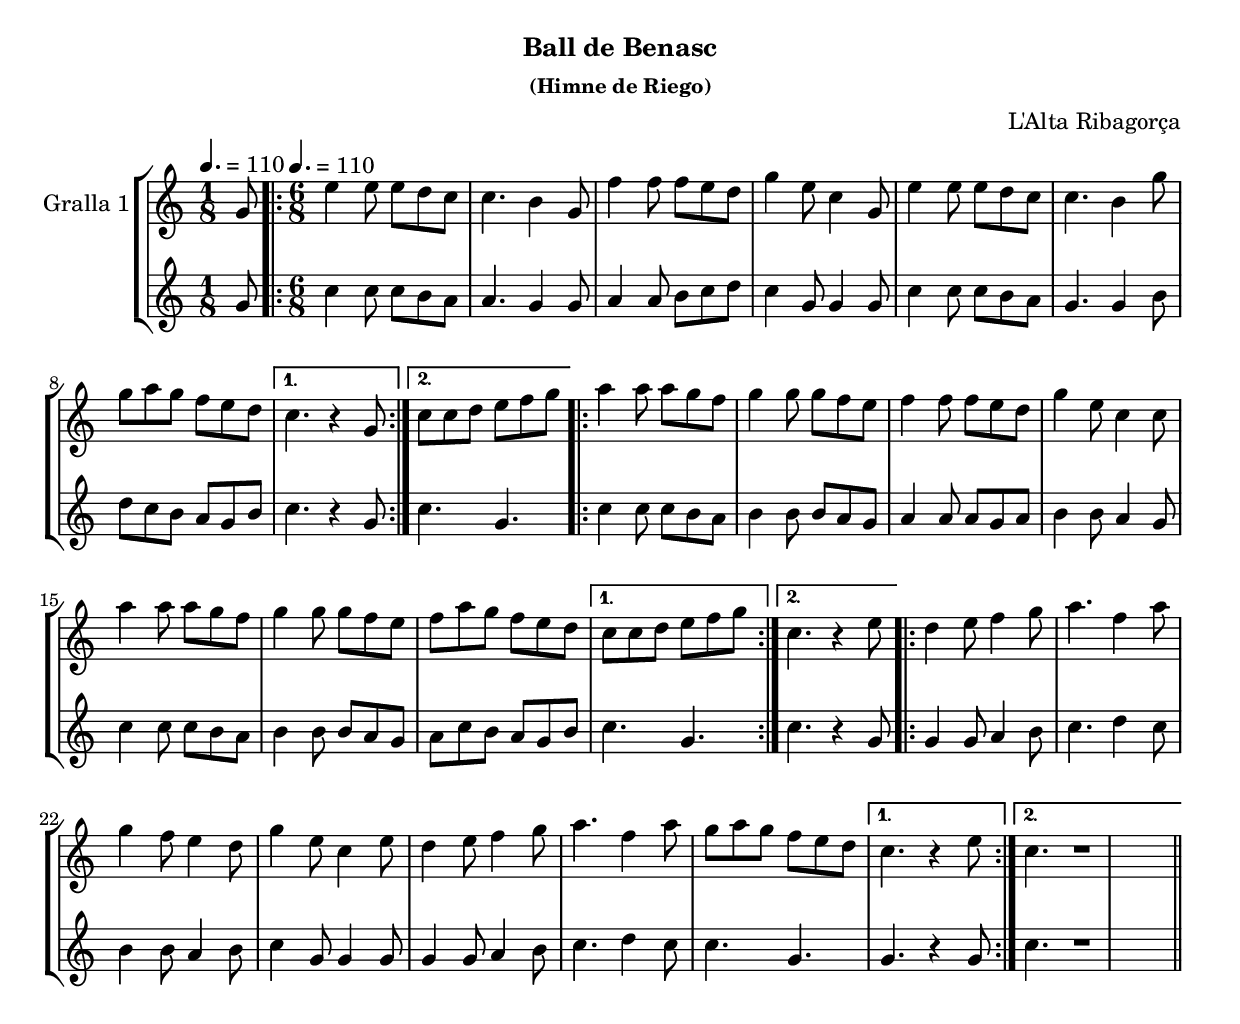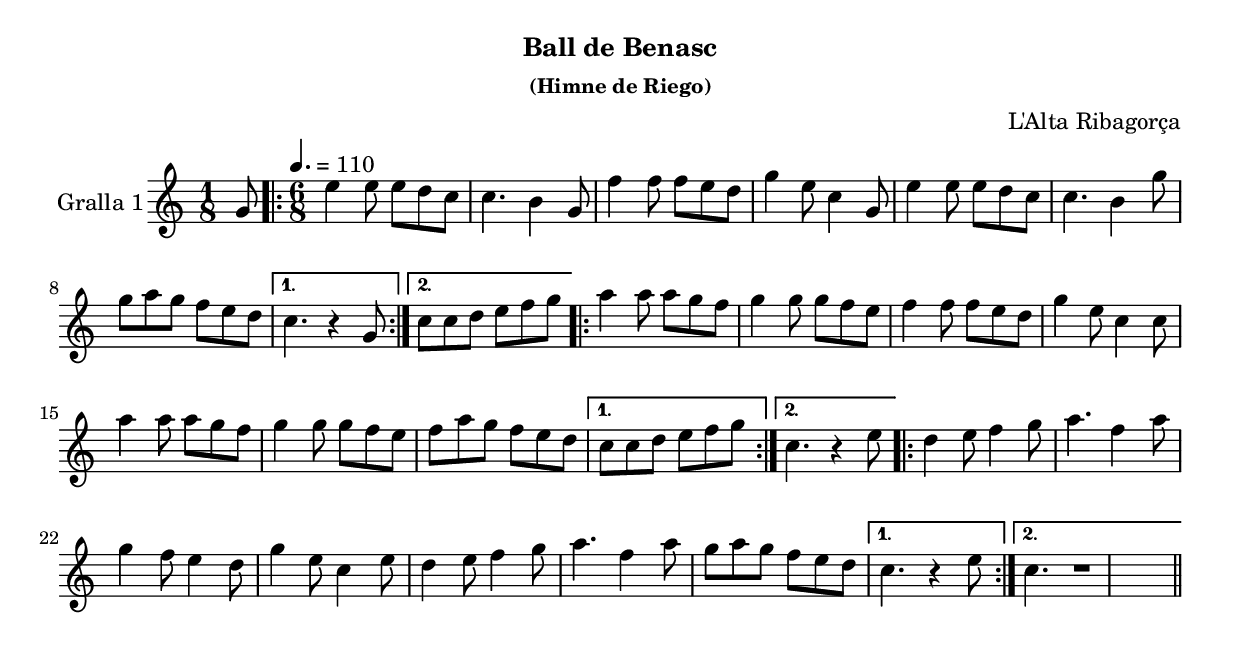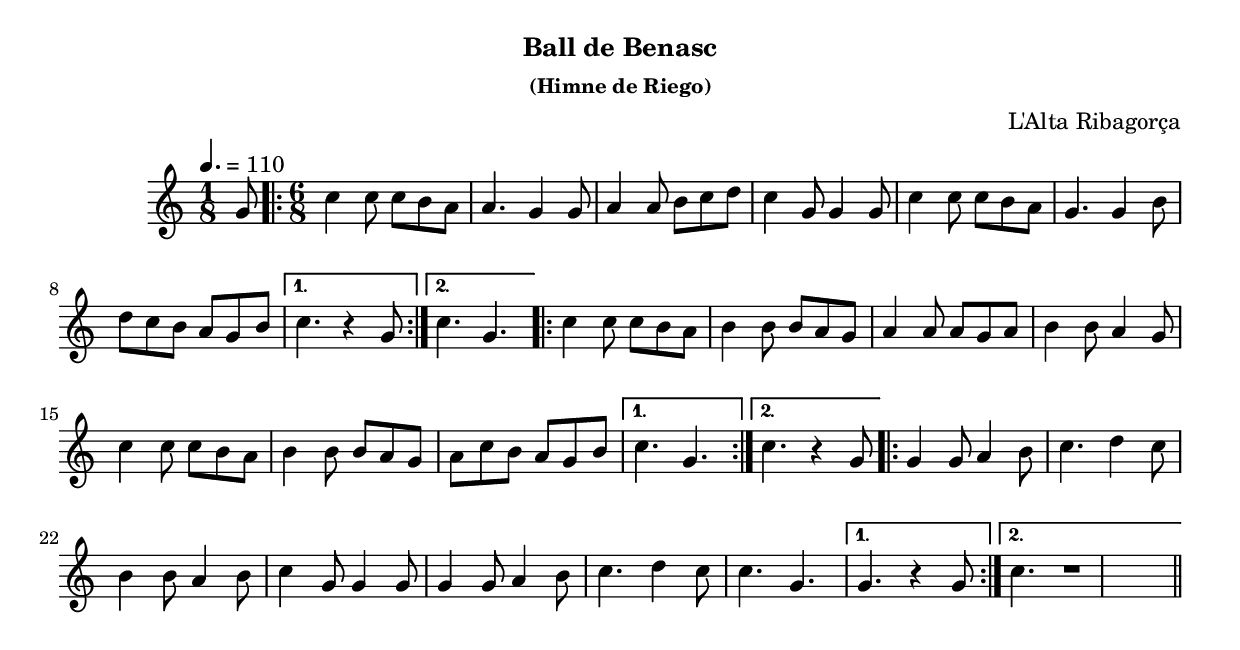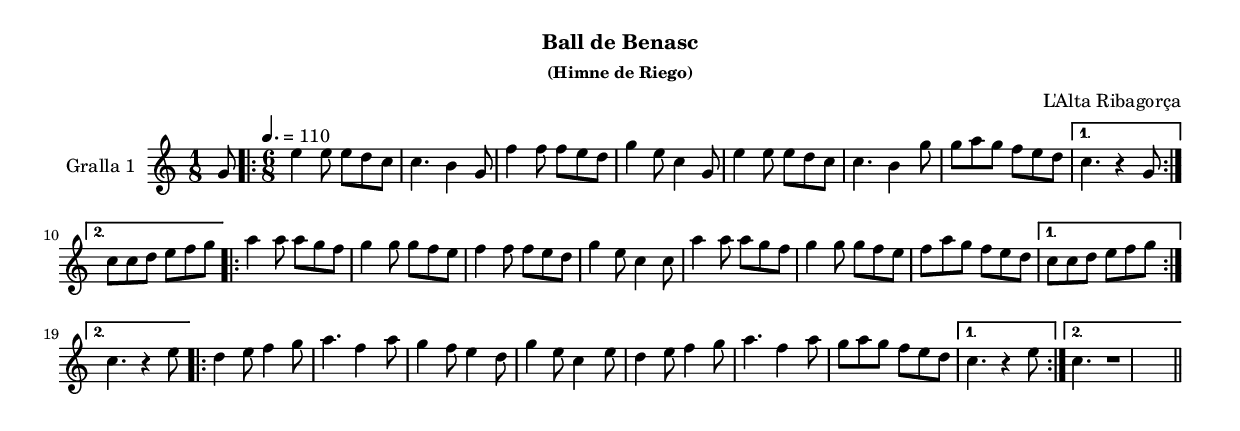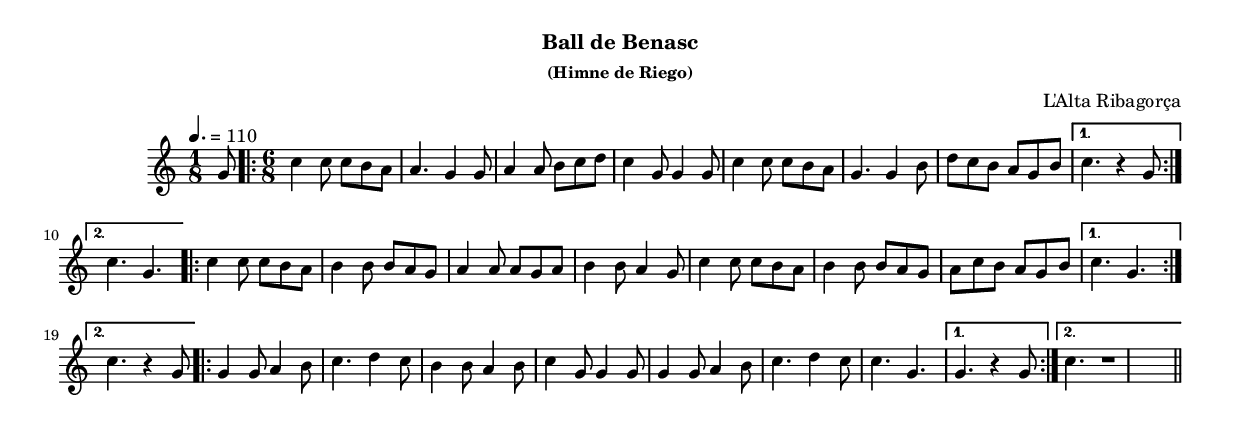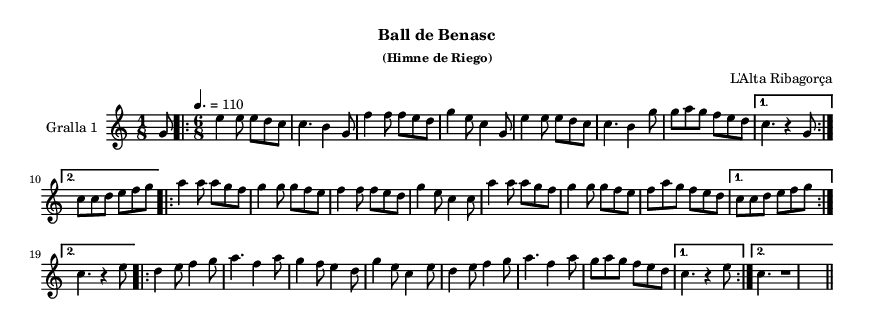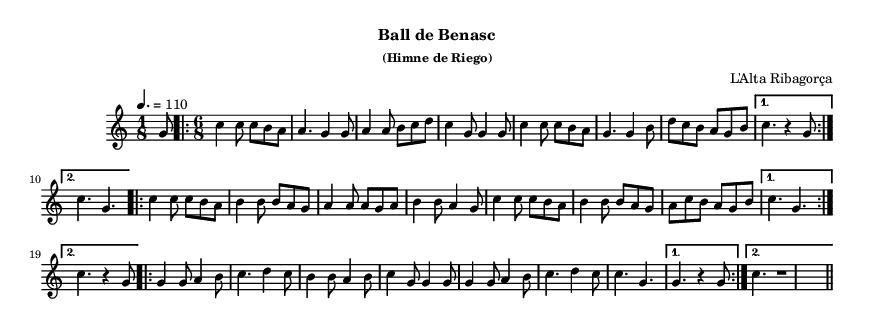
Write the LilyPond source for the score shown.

\version "2.16.0"

\header {
  dedication=""
  title="         "
  subtitle="Ball de Benasc"
  subsubtitle="(Himne de Riego)"
  poet=""
  meter=""
  piece=""
  composer="L'Alta Ribagorça"
  arranger=""
  opus=""
  instrument=""
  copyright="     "
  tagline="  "
}

liniaroAa =
\relative g'
{
  \clef treble
  \key c \major
  \time 1/8
  g8 \tempo 4. = 110  |
  \time 6/8   \repeat volta 2 { e'4 e8 e d c  |
  c4. b4 g8  |
  f'4 f8 f e d  |
  %05
  g4 e8 c4 g8  |
  e'4 e8 e d c  |
  c4. b4 g'8  |
  g8 a g f e d }
  \alternative { { c4. r4 g8 }
  %10
  { c8 c d e f g } }
  \repeat volta 2 { a4 a8 a g f  |
  g4 g8 g f e  |
  f4 f8 f e d  |
  g4 e8 c4 c8  |
  %15
  a'4 a8 a g f  |
  g4 g8 g f e  |
  f8 a g f e d }
  \alternative { { c8 c d e f g }
  { c,4. r4 e8 } }
  %20
  \repeat volta 2 { d4 e8 f4 g8  |
  a4. f4 a8  |
  g4 f8 e4 d8  |
  g4 e8 c4 e8  |
  d4 e8 f4 g8  |
  %25
  a4. f4 a8  |
  g8 a g f e d }
  \alternative { { c4. r4 e8 }
  { c4. r1 } } \bar "||" % troigo!
}

liniaroAb =
\relative g'
{
  \tempo 4. = 110
  \clef treble
  \key c \major
  \time 1/8
  g8  |
  \time 6/8   \repeat volta 2 { c4 c8 c b a  |
  a4. g4 g8  |
  a4 a8 b c d  |
  %05
  c4 g8 g4 g8  |
  c4 c8 c b a  |
  g4. g4 b8  |
  d8 c b a g b }
  \alternative { { c4. r4 g8 }
  %10
  { c4. g } }
  \repeat volta 2 { c4 c8 c b a  |
  b4 b8 b a g  |
  a4 a8 a g a  |
  b4 b8 a4 g8  |
  %15
  c4 c8 c b a  |
  b4 b8 b a g  |
  a8 c b a g b }
  \alternative { { c4. g }
  { c4. r4 g8 } }
  %20
  \repeat volta 2 { g4 g8 a4 b8  |
  c4. d4 c8  |
  b4 b8 a4 b8  |
  c4 g8 g4 g8  |
  g4 g8 a4 b8  |
  %25
  c4. d4 c8  |
  c4. g }
  \alternative { { g4. r4 g8 }
  { c4. r1 } } \bar "||" % troigo!
}

\book {

\paper {
  print-page-number = false
  #(set-paper-size "a4")
  #(layout-set-staff-size 20)
}

\bookpart {
  \score {
    \new StaffGroup {
      \override Score.RehearsalMark #'self-alignment-X = #LEFT
      <<
        \new Staff \with {instrumentName = #"Gralla 1" } \liniaroAa
        \new Staff \with {instrumentName = #"" } \liniaroAb
      >>
    }
    \layout {}
  }\score { \unfoldRepeats
    \new StaffGroup {
      \override Score.RehearsalMark #'self-alignment-X = #LEFT
      <<
        \new Staff \with {instrumentName = #"Gralla 1" } \liniaroAa
        \new Staff \with {instrumentName = #"" } \liniaroAb
      >>
    }
    \midi {}
  }
}

\bookpart {
  \header {}
  \score {
    \new StaffGroup {
      \override Score.RehearsalMark #'self-alignment-X = #LEFT
      <<
        \new Staff \with {instrumentName = #"Gralla 1" } \liniaroAa
      >>
    }
    \layout {}
  }\score { \unfoldRepeats
    \new StaffGroup {
      \override Score.RehearsalMark #'self-alignment-X = #LEFT
      <<
        \new Staff \with {instrumentName = #"Gralla 1" } \liniaroAa
      >>
    }
    \midi {}
  }
}

\bookpart {
  \header {}
  \score {
    \new StaffGroup {
      \override Score.RehearsalMark #'self-alignment-X = #LEFT
      <<
        \new Staff \with {instrumentName = #"" } \liniaroAb
      >>
    }
    \layout {}
  }\score { \unfoldRepeats
    \new StaffGroup {
      \override Score.RehearsalMark #'self-alignment-X = #LEFT
      <<
        \new Staff \with {instrumentName = #"" } \liniaroAb
      >>
    }
    \midi {}
  }
}

}

\book {

\paper {
  print-page-number = false
  #(set-paper-size "a5landscape")
  #(layout-set-staff-size 16)
}

\bookpart {
  \header {}
  \score {
    \new StaffGroup {
      \override Score.RehearsalMark #'self-alignment-X = #LEFT
      <<
        \new Staff \with {instrumentName = #"Gralla 1" } \liniaroAa
      >>
    }
    \layout {}
  }
}

\bookpart {
  \header {}
  \score {
    \new StaffGroup {
      \override Score.RehearsalMark #'self-alignment-X = #LEFT
      <<
        \new Staff \with {instrumentName = #"" } \liniaroAb
      >>
    }
    \layout {}
  }
}

}

\book {

\paper {
  print-page-number = false
  #(set-paper-size "a6landscape")
  #(layout-set-staff-size 12)
}

\bookpart {
  \header {}
  \score {
    \new StaffGroup {
      \override Score.RehearsalMark #'self-alignment-X = #LEFT
      <<
        \new Staff \with {instrumentName = #"Gralla 1" } \liniaroAa
      >>
    }
    \layout {}
  }
}

\bookpart {
  \header {}
  \score {
    \new StaffGroup {
      \override Score.RehearsalMark #'self-alignment-X = #LEFT
      <<
        \new Staff \with {instrumentName = #"" } \liniaroAb
      >>
    }
    \layout {}
  }
}

}

